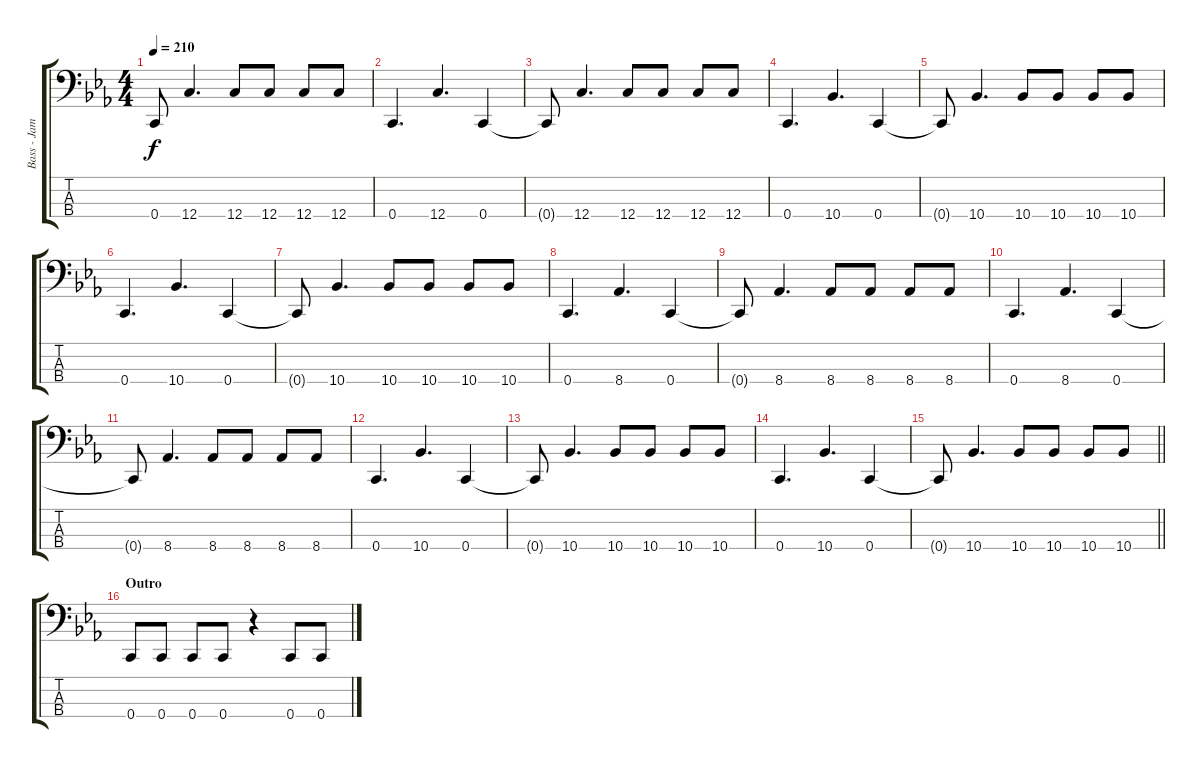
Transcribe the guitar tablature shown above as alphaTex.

\track ("Bass - James Johnston" "Bass - Jam") {instrument electricbassfinger}
\staff {score tabs}
\tuning (F2 C2 G1 C1) {hide}
\ts (4 4)
\tempo 210
\clef f4
\ks cminor
0.4{t}.8{dy f} 12.4.4{d} 12.4.8 12.4.8 12.4.8 12.4.8 |
0.4.4{d} 12.4.4{d} 0.4.4 |
0.4{t}.8 12.4.4{d} 12.4.8 12.4.8 12.4.8 12.4.8 |
0.4.4{d} 10.4.4{d} 0.4.4 |
0.4{t}.8 10.4.4{d} 10.4.8 10.4.8 10.4.8 10.4.8 |
0.4.4{d} 10.4.4{d} 0.4.4 |
0.4{t}.8 10.4.4{d} 10.4.8 10.4.8 10.4.8 10.4.8 |
0.4.4{d} 8.4.4{d} 0.4.4 |
0.4{t}.8 8.4.4{d} 8.4.8 8.4.8 8.4.8 8.4.8 |
0.4.4{d} 8.4.4{d} 0.4.4 |
0.4{t}.8 8.4.4{d} 8.4.8 8.4.8 8.4.8 8.4.8 |
0.4.4{d} 10.4.4{d} 0.4.4 |
0.4{t}.8 10.4.4{d} 10.4.8 10.4.8 10.4.8 10.4.8 |
0.4.4{d} 10.4.4{d} 0.4.4 |
\barLineRight lightlight
0.4{t}.8 10.4.4{d} 10.4.8 10.4.8 10.4.8 10.4.8 |
\section ("" "Outro")
0.4.8 0.4.8 0.4.8 0.4.8 r.4 0.4.8 0.4.8
